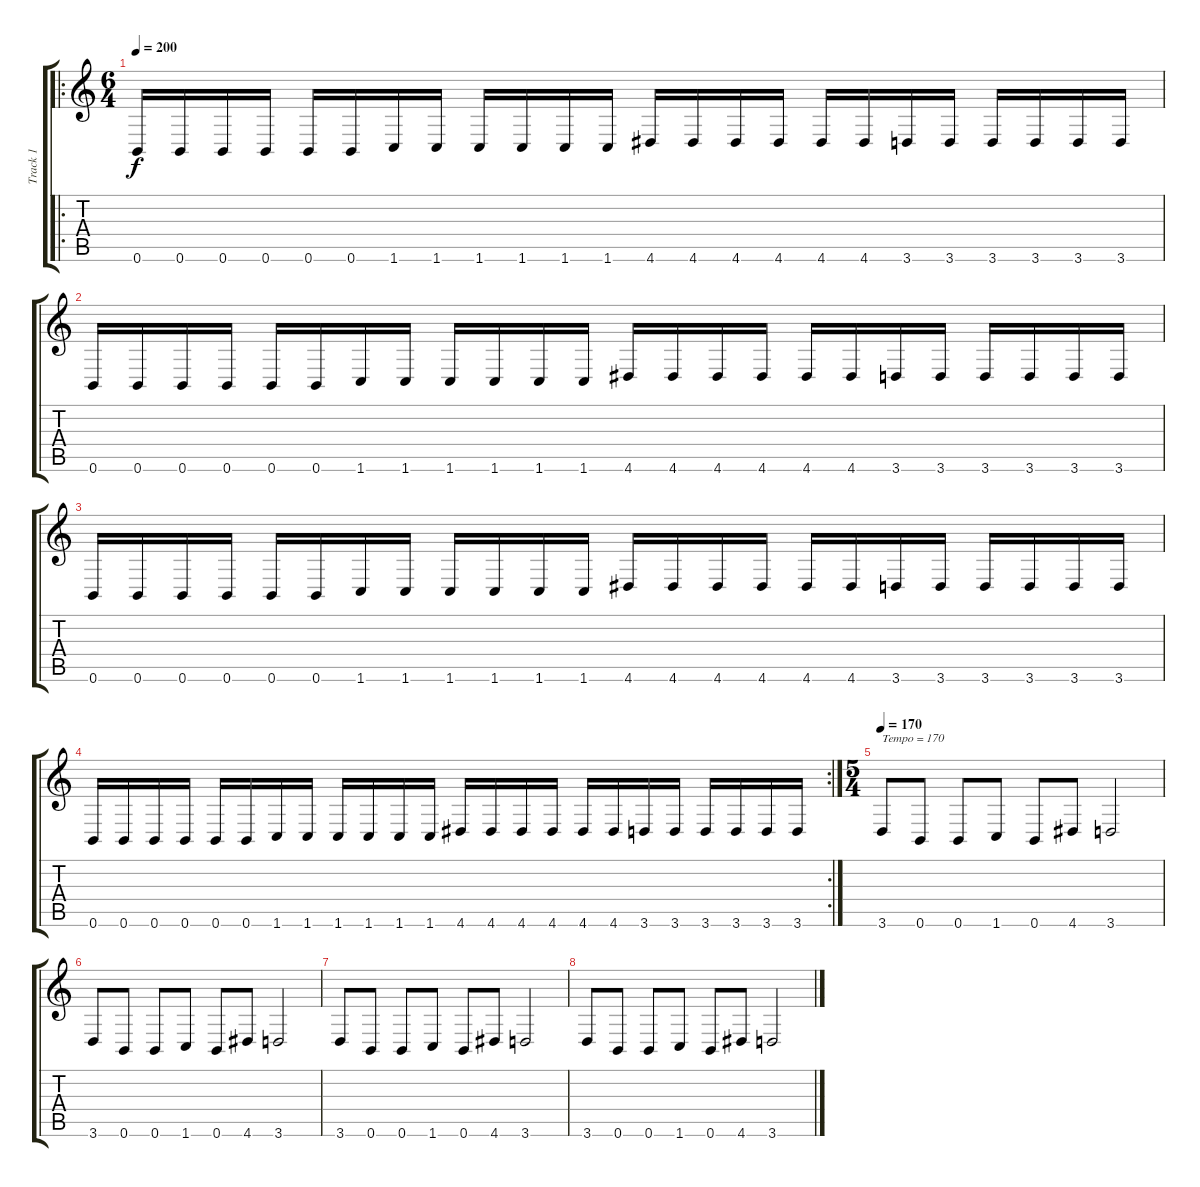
\track ("Track 1" "Track 1") {instrument overdrivenguitar}
\staff {score tabs}
\tuning (Db4 Ab3 E3 B2 Gb2 B1) {hide}
\ro
\ts (6 4)
\tempo 200
\clef g2
\ks c
0.6.16{dy f} 0.6.16 0.6.16 0.6.16 0.6.16 0.6.16 1.6.16 1.6.16 1.6.16 1.6.16 1.6.16 1.6.16 4.6.16 4.6.16 4.6.16 4.6.16 4.6.16 4.6.16 3.6.16 3.6.16 3.6.16 3.6.16 3.6.16 3.6.16 |
0.6.16 0.6.16 0.6.16 0.6.16 0.6.16 0.6.16 1.6.16 1.6.16 1.6.16 1.6.16 1.6.16 1.6.16 4.6.16 4.6.16 4.6.16 4.6.16 4.6.16 4.6.16 3.6.16 3.6.16 3.6.16 3.6.16 3.6.16 3.6.16 |
0.6.16 0.6.16 0.6.16 0.6.16 0.6.16 0.6.16 1.6.16 1.6.16 1.6.16 1.6.16 1.6.16 1.6.16 4.6.16 4.6.16 4.6.16 4.6.16 4.6.16 4.6.16 3.6.16 3.6.16 3.6.16 3.6.16 3.6.16 3.6.16 |
\rc 2
0.6.16 0.6.16 0.6.16 0.6.16 0.6.16 0.6.16 1.6.16 1.6.16 1.6.16 1.6.16 1.6.16 1.6.16 4.6.16 4.6.16 4.6.16 4.6.16 4.6.16 4.6.16 3.6.16 3.6.16 3.6.16 3.6.16 3.6.16 3.6.16 |
\ts (5 4)
\tempo 170
3.6.8{txt "Tempo = 170"} 0.6.8 0.6.8 1.6.8 0.6.8 4.6.8 3.6.2 |
3.6.8 0.6.8 0.6.8 1.6.8 0.6.8 4.6.8 3.6.2 |
3.6.8 0.6.8 0.6.8 1.6.8 0.6.8 4.6.8 3.6.2 |
3.6.8 0.6.8 0.6.8 1.6.8 0.6.8 4.6.8 3.6.2
